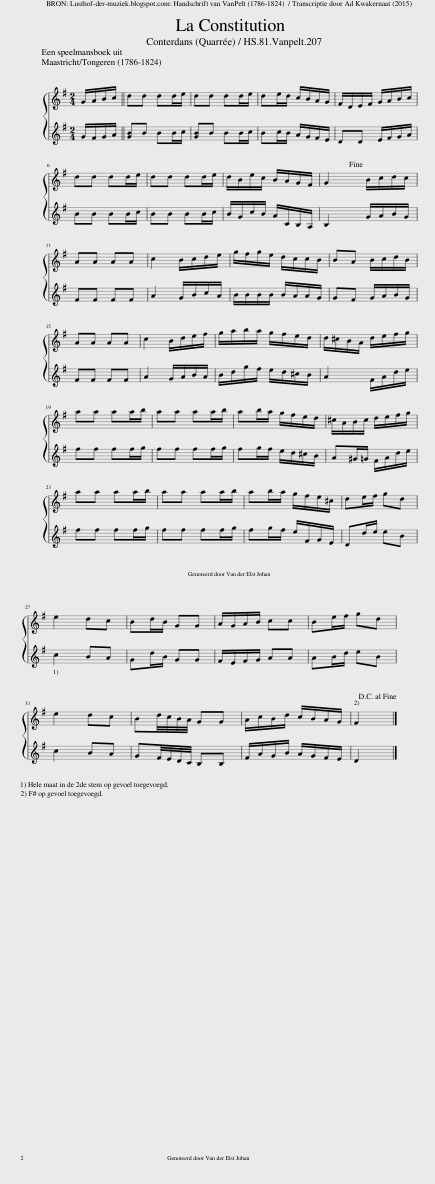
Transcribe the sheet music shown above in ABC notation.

X:1
%%score { 1 2 }
L:1/8
Q:1/4=90
M:2/4
I:linebreak $
K:G
V:1 treble
V:2 treble
V:1
 G/A/B/c/ || dd dd/e/ | dd dd/e/ | de/d/ c/B/A/G/ | F/D/E/F/ G/A/B/c/ |$ %5
 dd dd/e/ | dd dd/e/ | d/B/e/c/ B/A/G/F/ | G2!fine! | B/c/d/c/ |$ %10
 AA AA | c2 B/c/d/e/ | g/f/g/e/ d/c/c/B/ | BA B/c/d/B/ |$ AA AA | %15
 c2 B/d/e/f/ | g/a/b/a/ g/f/e/d/ | d/^c/B/A/ d/e/f/g/ |$ aa aa/b/ | aa aa/b/ | %20
 ab/a/ g/f/e/d/ | ^c/A/B/c/ d/e/f/g/ |$ aa aa/b/ | aa aa/b/ | ab/a/ g/f/e/^c/ | %25
 de/f/ gd |$ e2 dc | Bd/B/ GG | A/G/A/B/ cc | Be/f/ gd |$ %30
 e2 dc | Bd/4c/4B/4A/4 GG | A/c/B/d/ c/B/A/G/ | F2!D.C.! |] %34
V:2
 G/F/G/A/ || [GB]B BB/c/ | [GB]B BB/c/ | Bc/B/ A/G/F/E/ | DD E/F/G/A/ |$ %5
 BB BB/c/ | BB BB/c/ | B/G/c/B/ A/C/B,/A,/ | B,2 | G/A/B/G/ |$ %10
 FF FF | A2 G/B/c/A/ | B/B/B/B/ B/A/A/G/ | GF G/A/B/G/ |$ FF FF | %15
 A2 G/A/B/A/ | B/d/g/f/ e/d/^c/B/ | A2 F/A/d/e/ |$ ff ff/g/ | ff ff/g/ | %20
 fg/f/ e/d/^c/B/ | A^G/=G/ F/A/d/e/ |$ ff ff/g/ | ff ff/g/ | fg/f/ e/F/G/E/ | %25
 Dd/e/ eB |$ c2 BA | Gd/B/ GG | F/E/F/G/ AA | AB/d/ eB |$ %30
 c2 BA | GF/4E/4D/4C/4 B,B, | F/A/G/B/ A/G/F/E/ | D2 |] %34
